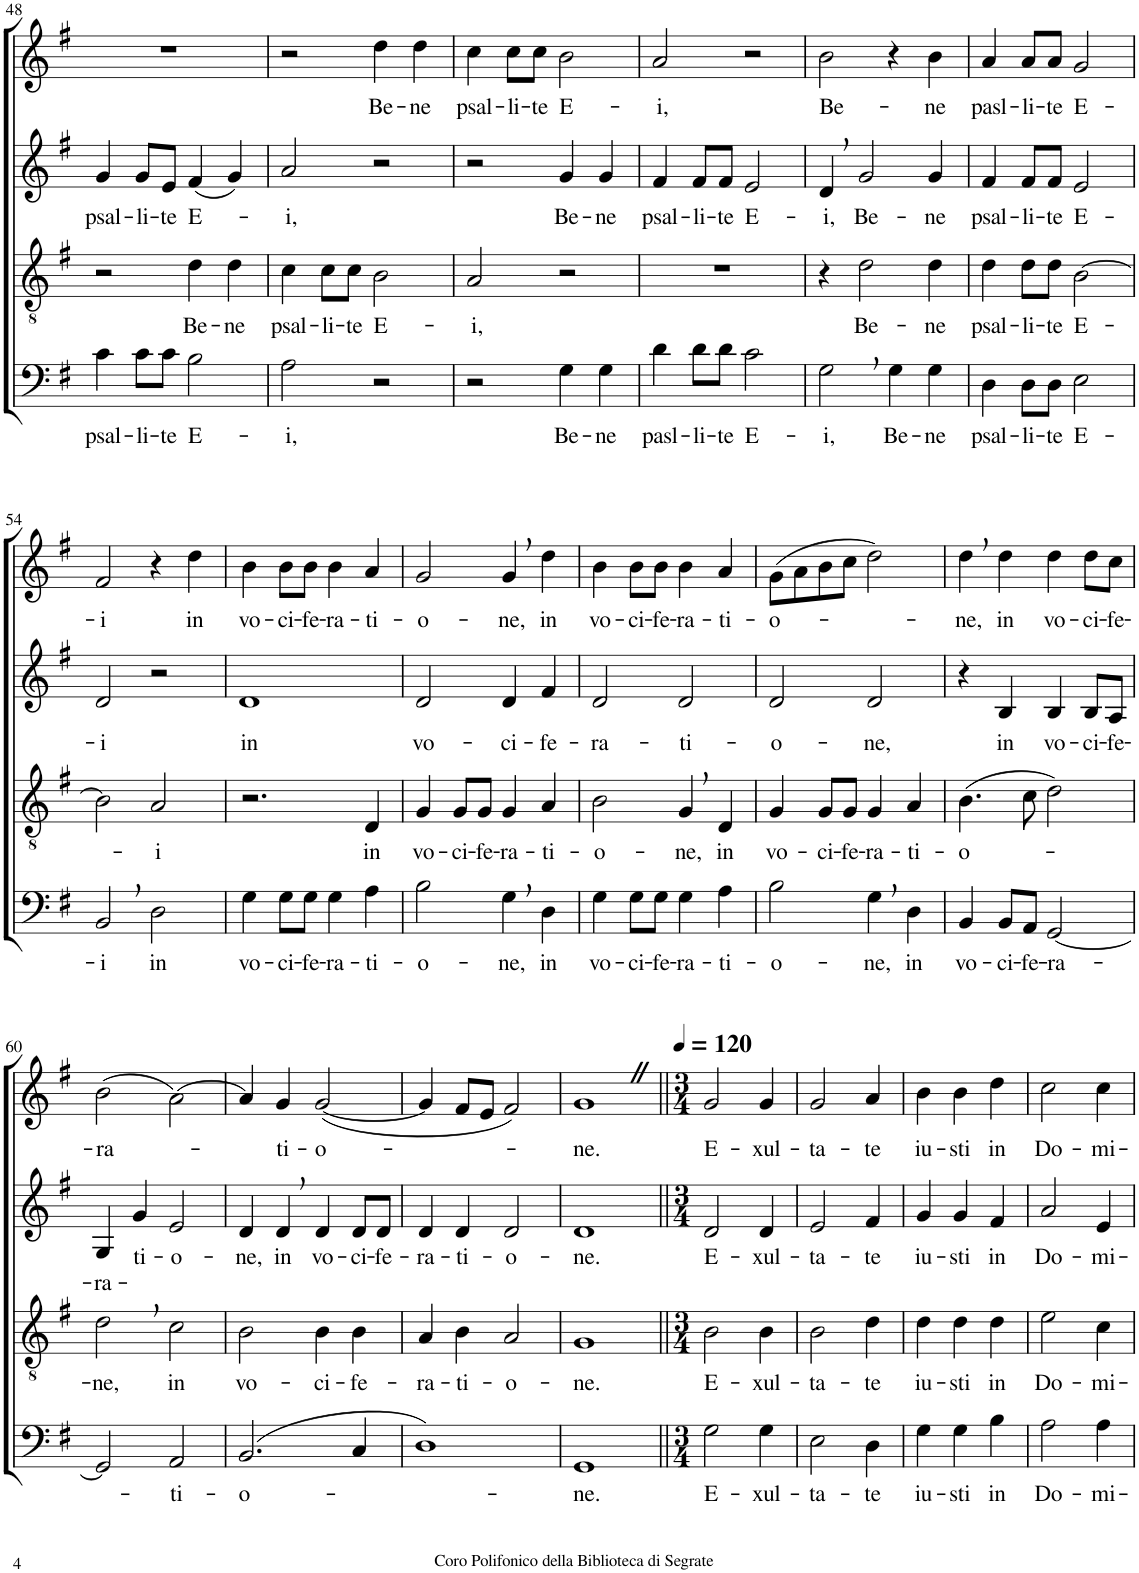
**kern	**text	**kern	**text	**kern	**text	**kern	**text
*part4	*part4	*part3	*part3	*part2	*part2	*part1	*part1
*staff4	*staff4	*staff3	*staff3	*staff2	*staff2	*staff1	*staff1
*I"Bassi	*	*I"Tenori	*	*I"Contralti	*	*I"Soprani	*
!!LO:PB:g=z
*clefF4	*	*clefGv2	*	*clefG2	*	*clefG2	*
*Trd1c2	*	*Trd1c2	*	*Trd1c2	*	*Trd1c2	*
*k[f#]	*	*k[f#]	*	*k[f#]	*	*k[f#]	*
*G:	*	*G:	*	*G:	*	*G:	*
*M2/2	*	*M2/2	*	*M2/2	*	*M2/2	*
*met(c|)	*	*met(c|)	*	*met(c|)	*	*met(c|)	*
=48	=48	=48	=48	=48	=48	=48	=48
!	!LO:LY:b	!	!	!	!LO:LY:b	!	!
4c\	psal-	2r	.	4g/	psal-	1r	.
!	!LO:LY:b	!	!	!	!LO:LY:b	!	!
8c\L	-li-	.	.	8g/L	-li-	.	.
!	!LO:LY:b	!	!	!	!LO:LY:b	!	!
8c\J	-te	.	.	8e/J	-te	.	.
!	!LO:LY:b	!	!LO:LY:b	!	!LO:LY:b	!	!
2B\	E-	4d\	Be-	(4f#/	E-	.	.
!	!	!	!LO:LY:b	!	!	!	!
.	.	4d\	-ne	4g/)	.	.	.
=49	=49	=49	=49	=49	=49	=49	=49
!	!LO:LY:b	!	!LO:LY:b	!	!LO:LY:b	!	!
2A\	-i,	4c\	psal-	2a/	-i,	2r	.
!	!	!	!LO:LY:b	!	!	!	!
.	.	8c\L	-li-	.	.	.	.
!	!	!	!LO:LY:b	!	!	!	!
.	.	8c\J	-te	.	.	.	.
!	!	!	!LO:LY:b	!	!	!	!LO:LY:b
2r	.	2B\	E-	2r	.	4dd\	Be-
!	!	!	!	!	!	!	!LO:LY:b
.	.	.	.	.	.	4dd\	-ne
=50	=50	=50	=50	=50	=50	=50	=50
!	!	!	!LO:LY:b	!	!	!	!LO:LY:b
2r	.	2A/	-i,	2r	.	4cc\	psal-
!	!	!	!	!	!	!	!LO:LY:b
.	.	.	.	.	.	8cc\L	-li-
!	!	!	!	!	!	!	!LO:LY:b
.	.	.	.	.	.	8cc\J	-te
!	!LO:LY:b	!	!	!	!LO:LY:b	!	!LO:LY:b
4G\	Be-	2r	.	4g/	Be-	2b\	E-
!	!LO:LY:b	!	!	!	!LO:LY:b	!	!
4G\	-ne	.	.	4g/	-ne	.	.
=51	=51	=51	=51	=51	=51	=51	=51
!	!LO:LY:b	!	!	!	!LO:LY:b	!	!LO:LY:b
4d\	pasl-	1r	.	4f#/	psal-	2a/	-i,
!	!LO:LY:b	!	!	!	!LO:LY:b	!	!
8d\L	-li-	.	.	8f#/L	-li-	.	.
!	!LO:LY:b	!	!	!	!LO:LY:b	!	!
8d\J	-te	.	.	8f#/J	-te	.	.
!	!LO:LY:b	!	!	!	!LO:LY:b	!	!
2c\	E-	.	.	2e/	E-	2r	.
=52	=52	=52	=52	=52	=52	=52	=52
!	!LO:LY:b	!	!	!	!LO:LY:b	!	!LO:LY:b
2G,\	-i,	4r	.	4d,/	-i,	2b\	Be-
!	!	!	!LO:LY:b	!	!LO:LY:b	!	!
.	.	2d\	Be-	2g/	Be-	.	.
!	!LO:LY:b	!	!	!	!	!	!
4G\	Be-	.	.	.	.	4r	.
!	!LO:LY:b	!	!LO:LY:b	!	!LO:LY:b	!	!LO:LY:b
4G\	-ne	4d\	-ne	4g/	-ne	4b\	-ne
=53	=53	=53	=53	=53	=53	=53	=53
!	!LO:LY:b	!	!LO:LY:b	!	!LO:LY:b	!	!LO:LY:b
4D\	psal-	4d\	psal-	4f#/	psal-	4a/	pasl-
!	!LO:LY:b	!	!LO:LY:b	!	!LO:LY:b	!	!LO:LY:b
8D\L	-li-	8d\L	-li-	8f#/L	-li-	8a/L	-li-
!	!LO:LY:b	!	!LO:LY:b	!	!LO:LY:b	!	!LO:LY:b
8D\J	-te	8d\J	-te	8f#/J	-te	8a/J	-te
!	!LO:LY:b	!	!LO:LY:b	!	!LO:LY:b	!	!LO:LY:b
2E\	E-	[2B\	E-	2e/	E-	2g/	E-
!!LO:LB:g=z
=54	=54	=54	=54	=54	=54	=54	=54
!	!LO:LY:b	!	!	!	!LO:LY:b	!	!LO:LY:b
2BB,/	-i	2B\]	.	2d/	-i	2f#/	-i
!	!LO:LY:b	!	!LO:LY:b	!	!	!	!
2D\	in	2A/	-i	2r	.	4r	.
!	!	!	!	!	!	!	!LO:LY:b
.	.	.	.	.	.	4dd\	in
=55	=55	=55	=55	=55	=55	=55	=55
!	!LO:LY:b	!	!	!	!LO:LY:b	!	!LO:LY:b
4G\	vo-	2.r	.	1d	in	4b\	vo-
!	!LO:LY:b	!	!	!	!	!	!LO:LY:b
8G\L	-ci-	.	.	.	.	8b\L	-ci-
!	!LO:LY:b	!	!	!	!	!	!LO:LY:b
8G\J	-fe-	.	.	.	.	8b\J	-fe-
!	!LO:LY:b	!	!	!	!	!	!LO:LY:b
4G\	-ra-	.	.	.	.	4b\	-ra-
!	!LO:LY:b	!	!LO:LY:b	!	!	!	!LO:LY:b
4A\	-ti-	4D/	in	.	.	4a/	-ti-
=56	=56	=56	=56	=56	=56	=56	=56
!	!LO:LY:b	!	!LO:LY:b	!	!LO:LY:b	!	!LO:LY:b
2B\	-o-	4G/	vo-	2d/	vo-	2g/	-o-
!	!	!	!LO:LY:b	!	!	!	!
.	.	8G/L	-ci-	.	.	.	.
!	!	!	!LO:LY:b	!	!	!	!
.	.	8G/J	-fe-	.	.	.	.
!	!LO:LY:b	!	!LO:LY:b	!	!LO:LY:b	!	!LO:LY:b
4G,\	-ne,	4G/	-ra-	4d/	-ci-	4g,/	-ne,
!	!LO:LY:b	!	!LO:LY:b	!	!LO:LY:b	!	!LO:LY:b
4D\	in	4A/	-ti-	4f#/	-fe-	4dd\	in
=57	=57	=57	=57	=57	=57	=57	=57
!	!LO:LY:b	!	!LO:LY:b	!	!LO:LY:b	!	!LO:LY:b
4G\	vo-	2B\	-o-	2d/	-ra-	4b\	vo-
!	!LO:LY:b	!	!	!	!	!	!LO:LY:b
8G\L	-ci-	.	.	.	.	8b\L	-ci-
!	!LO:LY:b	!	!	!	!	!	!LO:LY:b
8G\J	-fe-	.	.	.	.	8b\J	-fe-
!	!LO:LY:b	!	!LO:LY:b	!	!LO:LY:b	!	!LO:LY:b
4G\	-ra-	4G,/	-ne,	2d/	-ti-	4b\	-ra-
!	!LO:LY:b	!	!LO:LY:b	!	!	!	!LO:LY:b
4A\	-ti-	4D/	in	.	.	4a/	-ti-
=58	=58	=58	=58	=58	=58	=58	=58
!	!LO:LY:b	!	!LO:LY:b	!	!LO:LY:b	!	!LO:LY:b
2B\	-o-	4G/	vo-	2d/	-o-	(8g\L	-o-
.	.	.	.	.	.	8a\	.
!	!	!	!LO:LY:b	!	!	!	!
.	.	8G/L	-ci-	.	.	8b\	.
!	!	!	!LO:LY:b	!	!	!	!
.	.	8G/J	-fe-	.	.	8cc\J	.
!	!LO:LY:b	!	!LO:LY:b	!	!LO:LY:b	!	!
4G,\	-ne,	4G/	-ra-	2d/	-ne,	2dd\)	.
!	!LO:LY:b	!	!LO:LY:b	!	!	!	!
4D\	in	4A/	-ti-	.	.	.	.
=59	=59	=59	=59	=59	=59	=59	=59
!	!LO:LY:b	!	!LO:LY:b	!	!	!	!LO:LY:b
4BB/	vo-	(4.B\	-o-	4r	.	4dd,\	-ne,
!	!LO:LY:b	!	!	!	!LO:LY:b	!	!LO:LY:b
8BB/L	-ci-	.	.	4B/	in	4dd\	in
!	!LO:LY:b	!	!	!	!	!	!
8AA/J	-fe-	8c\	.	.	.	.	.
!	!LO:LY:b	!	!	!	!LO:LY:b	!	!LO:LY:b
[2GG/	-ra-	2d\)	.	4B/	vo-	4dd\	vo-
!	!	!	!	!	!LO:LY:b	!	!LO:LY:b
.	.	.	.	8B/L	-ci-	8dd\L	-ci-
!	!	!	!	!	!LO:LY:b	!	!LO:LY:b
.	.	.	.	8A/J	-fe-	8cc\J	-fe-
!!LO:LB:g=z
=60	=60	=60	=60	=60	=60	=60	=60
!	!	!	!LO:LY:b	!	!LO:LY:b	!	!LO:LY:b
2GG/]	.	2d,\	-ne,	4G/	-ra-	(2b\	-ra-
!	!	!	!	!	!LO:LY:b	!	!
.	.	.	.	4g/	-ti-	.	.
!	!LO:LY:b	!	!LO:LY:b	!	!LO:LY:b	!	!
2AA/	-ti-	2c\	in	2e/	-o-	[2a\)	.
=61	=61	=61	=61	=61	=61	=61	=61
!	!LO:LY:b	!	!LO:LY:b	!	!LO:LY:b	!	!
(2.BB/	-o-	2B\	vo-	4d/	-ne,	4a/]	.
!	!	!	!	!	!LO:LY:b	!	!LO:LY:b
.	.	.	.	4d,/	in	4g/	-ti-
!	!	!	!LO:LY:b	!	!LO:LY:b	!	!LO:LY:b
.	.	4B\	-ci-	4d/	vo-	([2g/	-o-
!	!	!	!LO:LY:b	!	!LO:LY:b	!	!
4C/	.	4B\	-fe-	8d/L	-ci-	.	.
!	!	!	!	!	!LO:LY:b	!	!
.	.	.	.	8d/J	-fe-	.	.
=62	=62	=62	=62	=62	=62	=62	=62
!	!	!	!LO:LY:b	!	!LO:LY:b	!	!
1D)	.	4A/	-ra-	4d/	-ra-	4g/]	.
!	!	!	!LO:LY:b	!	!LO:LY:b	!	!
.	.	4B\	-ti-	4d/	-ti-	8f#/L	.
.	.	.	.	.	.	8e/J	.
!	!	!	!LO:LY:b	!	!LO:LY:b	!	!
.	.	2A/	-o-	2d/	-o-	2f#/)	.
=63	=63	=63	=63	=63	=63	=63	=63
!	!LO:LY:b	!	!LO:LY:b	!	!LO:LY:b	!	!LO:LY:b
1GG	-ne.	1G	-ne.	1d	-ne.	1gZ	-ne.
=64||	=64||	=64||	=64||	=64||	=64||	=64||	=64||
*M3/4	*	*M3/4	*	*M3/4	*	*M3/4	*
*	*	*	*	*	*	*MM120	*
!	!LO:LY:b	!	!LO:LY:b	!	!LO:LY:b	!	!LO:LY:b
2G\	E-	2B\	E-	2d/	E-	2g/	E-
!	!LO:LY:b	!	!LO:LY:b	!	!LO:LY:b	!	!LO:LY:b
4G\	-xul-	4B\	-xul-	4d/	-xul-	4g/	-xul-
=65	=65	=65	=65	=65	=65	=65	=65
!	!LO:LY:b	!	!LO:LY:b	!	!LO:LY:b	!	!LO:LY:b
2E\	-ta-	2B\	-ta-	2e/	-ta-	2g/	-ta-
!	!LO:LY:b	!	!LO:LY:b	!	!LO:LY:b	!	!LO:LY:b
4D\	-te	4d\	-te	4f#/	-te	4a/	-te
=66	=66	=66	=66	=66	=66	=66	=66
!	!LO:LY:b	!	!LO:LY:b	!	!LO:LY:b	!	!LO:LY:b
4G\	iu-	4d\	iu-	4g/	iu-	4b\	iu-
!	!LO:LY:b	!	!LO:LY:b	!	!LO:LY:b	!	!LO:LY:b
4G\	-sti	4d\	-sti	4g/	-sti	4b\	-sti
!	!LO:LY:b	!	!LO:LY:b	!	!LO:LY:b	!	!LO:LY:b
4B\	in	4d\	in	4f#/	in	4dd\	in
=67	=67	=67	=67	=67	=67	=67	=67
!	!LO:LY:b	!	!LO:LY:b	!	!LO:LY:b	!	!LO:LY:b
2A\	Do-	2e\	Do-	2a/	Do-	2cc\	Do-
!	!LO:LY:b	!	!LO:LY:b	!	!LO:LY:b	!	!LO:LY:b
4A\	-mi-	4c\	-mi-	4e/	-mi-	4cc\	-mi-
=	=	=	=	=	=	=	=
*-	*-	*-	*-	*-	*-	*-	*-
